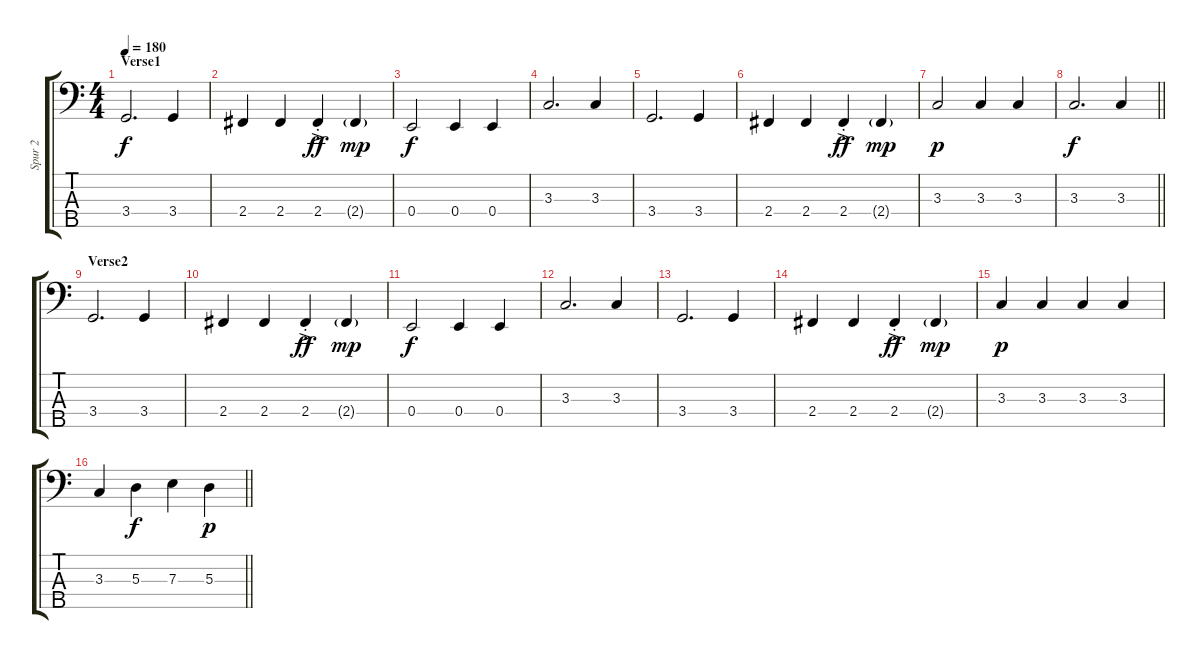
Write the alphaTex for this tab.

\track ("Spur 2" "Spur 2") {instrument electricbassfinger}
\staff {score tabs}
\tuning (G2 D2 A1 E1 B0) {hide}
\ts (4 4)
\section ("" "Verse1")
\tempo 180
\clef f4
\ks c
3.4.2{d dy f} 3.4.4 |
2.4.4 2.4.4 2.4{ac st}.4{dy ff} 2.4{g}.4{dy mp} |
0.4.2{dy f} 0.4.4 0.4.4 |
3.3.2{d} 3.3.4 |
3.4.2{d} 3.4.4 |
2.4.4 2.4.4 2.4{ac st}.4{dy ff} 2.4{g}.4{dy mp} |
3.3.2{dy p} 3.3.4 3.3.4 |
\barLineRight lightlight
3.3.2{d dy f} 3.3.4 |
\section ("" "Verse2")
3.4.2{d} 3.4.4 |
2.4.4 2.4.4 2.4{ac st}.4{dy ff} 2.4{g}.4{dy mp} |
0.4.2{dy f} 0.4.4 0.4.4 |
3.3.2{d} 3.3.4 |
3.4.2{d} 3.4.4 |
2.4.4 2.4.4 2.4{ac st}.4{dy ff} 2.4{g}.4{dy mp} |
3.3.4{dy p} 3.3.4 3.3.4 3.3.4 |
\barLineRight lightlight
3.3.4 5.3.4{dy f} 7.3.4 5.3.4{dy p}
